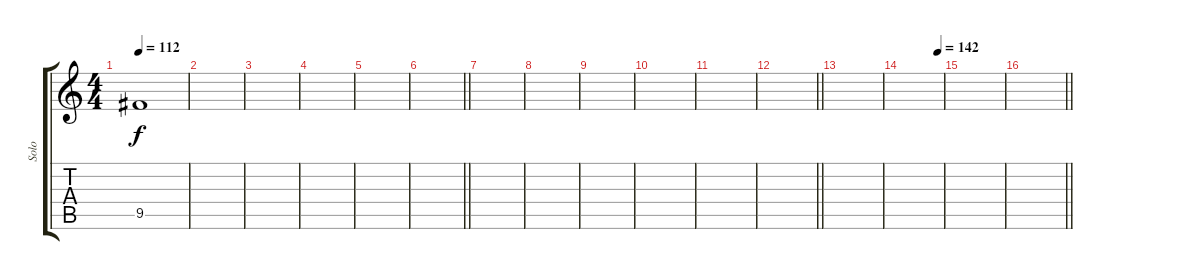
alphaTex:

\track ("Solo" "Solo") {instrument electricguitarjazz}
\staff {score tabs}
\tuning (E4 B3 G3 D3 A2 D2) {hide}
\ts (4 4)
\section ("" "")
\tempo 112
\clef g2
\ks c
9.5.1{dy f volume 0} |
|
|
|
|
\barLineRight lightlight
|
|
|
|
|
|
\barLineRight lightlight
|
|
\tempo (142 0.875)
|
|
\barLineRight lightlight
